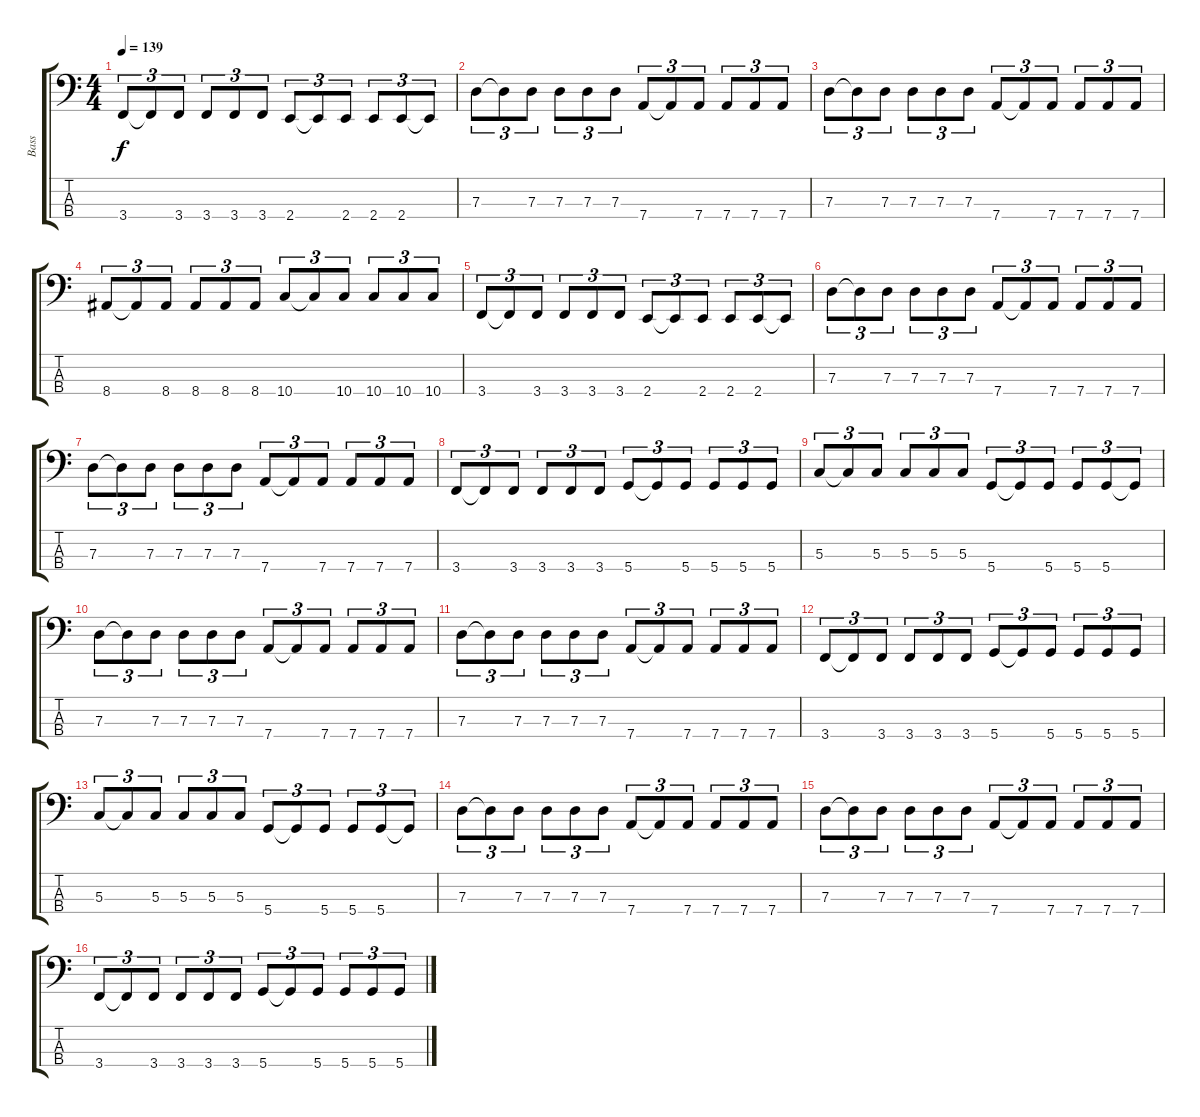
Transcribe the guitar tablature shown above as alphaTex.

\track ("Bass" "Bass") {instrument electricbasspick}
\staff {score tabs}
\tuning (F2 C2 G1 D1) {hide}
\ts (4 4)
\tempo 139
\clef f4
\ks c
3.4.8{tu (3 2) dy f} 3.4{t}.8{tu (3 2)} 3.4.8{tu (3 2)} 3.4.8{tu (3 2)} 3.4.8{tu (3 2)} 3.4.8{tu (3 2)} 2.4.8{tu (3 2)} 2.4{t}.8{tu (3 2)} 2.4.8{tu (3 2)} 2.4.8{tu (3 2)} 2.4.8{tu (3 2)} 2.4{t}.8{tu (3 2)} |
7.3.8{tu (3 2)} 7.3{t}.8{tu (3 2)} 7.3.8{tu (3 2)} 7.3.8{tu (3 2)} 7.3.8{tu (3 2)} 7.3.8{tu (3 2)} 7.4.8{tu (3 2)} 7.4{t}.8{tu (3 2)} 7.4.8{tu (3 2)} 7.4.8{tu (3 2)} 7.4.8{tu (3 2)} 7.4.8{tu (3 2)} |
7.3.8{tu (3 2)} 7.3{t}.8{tu (3 2)} 7.3.8{tu (3 2)} 7.3.8{tu (3 2)} 7.3.8{tu (3 2)} 7.3.8{tu (3 2)} 7.4.8{tu (3 2)} 7.4{t}.8{tu (3 2)} 7.4.8{tu (3 2)} 7.4.8{tu (3 2)} 7.4.8{tu (3 2)} 7.4.8{tu (3 2)} |
8.4.8{tu (3 2)} 8.4{t}.8{tu (3 2)} 8.4.8{tu (3 2)} 8.4.8{tu (3 2)} 8.4.8{tu (3 2)} 8.4.8{tu (3 2)} 10.4.8{tu (3 2)} 10.4{t}.8{tu (3 2)} 10.4.8{tu (3 2)} 10.4.8{tu (3 2)} 10.4.8{tu (3 2)} 10.4.8{tu (3 2)} |
3.4.8{tu (3 2)} 3.4{t}.8{tu (3 2)} 3.4.8{tu (3 2)} 3.4.8{tu (3 2)} 3.4.8{tu (3 2)} 3.4.8{tu (3 2)} 2.4.8{tu (3 2)} 2.4{t}.8{tu (3 2)} 2.4.8{tu (3 2)} 2.4.8{tu (3 2)} 2.4.8{tu (3 2)} 2.4{t}.8{tu (3 2)} |
7.3.8{tu (3 2)} 7.3{t}.8{tu (3 2)} 7.3.8{tu (3 2)} 7.3.8{tu (3 2)} 7.3.8{tu (3 2)} 7.3.8{tu (3 2)} 7.4.8{tu (3 2)} 7.4{t}.8{tu (3 2)} 7.4.8{tu (3 2)} 7.4.8{tu (3 2)} 7.4.8{tu (3 2)} 7.4.8{tu (3 2)} |
7.3.8{tu (3 2)} 7.3{t}.8{tu (3 2)} 7.3.8{tu (3 2)} 7.3.8{tu (3 2)} 7.3.8{tu (3 2)} 7.3.8{tu (3 2)} 7.4.8{tu (3 2)} 7.4{t}.8{tu (3 2)} 7.4.8{tu (3 2)} 7.4.8{tu (3 2)} 7.4.8{tu (3 2)} 7.4.8{tu (3 2)} |
3.4.8{tu (3 2)} 3.4{t}.8{tu (3 2)} 3.4.8{tu (3 2)} 3.4.8{tu (3 2)} 3.4.8{tu (3 2)} 3.4.8{tu (3 2)} 5.4.8{tu (3 2)} 5.4{t}.8{tu (3 2)} 5.4.8{tu (3 2)} 5.4.8{tu (3 2)} 5.4.8{tu (3 2)} 5.4.8{tu (3 2)} |
5.3.8{tu (3 2)} 5.3{t}.8{tu (3 2)} 5.3.8{tu (3 2)} 5.3.8{tu (3 2)} 5.3.8{tu (3 2)} 5.3.8{tu (3 2)} 5.4.8{tu (3 2)} 5.4{t}.8{tu (3 2)} 5.4.8{tu (3 2)} 5.4.8{tu (3 2)} 5.4.8{tu (3 2)} 5.4{t}.8{tu (3 2)} |
7.3.8{tu (3 2)} 7.3{t}.8{tu (3 2)} 7.3.8{tu (3 2)} 7.3.8{tu (3 2)} 7.3.8{tu (3 2)} 7.3.8{tu (3 2)} 7.4.8{tu (3 2)} 7.4{t}.8{tu (3 2)} 7.4.8{tu (3 2)} 7.4.8{tu (3 2)} 7.4.8{tu (3 2)} 7.4.8{tu (3 2)} |
7.3.8{tu (3 2)} 7.3{t}.8{tu (3 2)} 7.3.8{tu (3 2)} 7.3.8{tu (3 2)} 7.3.8{tu (3 2)} 7.3.8{tu (3 2)} 7.4.8{tu (3 2)} 7.4{t}.8{tu (3 2)} 7.4.8{tu (3 2)} 7.4.8{tu (3 2)} 7.4.8{tu (3 2)} 7.4.8{tu (3 2)} |
3.4.8{tu (3 2)} 3.4{t}.8{tu (3 2)} 3.4.8{tu (3 2)} 3.4.8{tu (3 2)} 3.4.8{tu (3 2)} 3.4.8{tu (3 2)} 5.4.8{tu (3 2)} 5.4{t}.8{tu (3 2)} 5.4.8{tu (3 2)} 5.4.8{tu (3 2)} 5.4.8{tu (3 2)} 5.4.8{tu (3 2)} |
5.3.8{tu (3 2)} 5.3{t}.8{tu (3 2)} 5.3.8{tu (3 2)} 5.3.8{tu (3 2)} 5.3.8{tu (3 2)} 5.3.8{tu (3 2)} 5.4.8{tu (3 2)} 5.4{t}.8{tu (3 2)} 5.4.8{tu (3 2)} 5.4.8{tu (3 2)} 5.4.8{tu (3 2)} 5.4{t}.8{tu (3 2)} |
7.3.8{tu (3 2)} 7.3{t}.8{tu (3 2)} 7.3.8{tu (3 2)} 7.3.8{tu (3 2)} 7.3.8{tu (3 2)} 7.3.8{tu (3 2)} 7.4.8{tu (3 2)} 7.4{t}.8{tu (3 2)} 7.4.8{tu (3 2)} 7.4.8{tu (3 2)} 7.4.8{tu (3 2)} 7.4.8{tu (3 2)} |
7.3.8{tu (3 2)} 7.3{t}.8{tu (3 2)} 7.3.8{tu (3 2)} 7.3.8{tu (3 2)} 7.3.8{tu (3 2)} 7.3.8{tu (3 2)} 7.4.8{tu (3 2)} 7.4{t}.8{tu (3 2)} 7.4.8{tu (3 2)} 7.4.8{tu (3 2)} 7.4.8{tu (3 2)} 7.4.8{tu (3 2)} |
3.4.8{tu (3 2)} 3.4{t}.8{tu (3 2)} 3.4.8{tu (3 2)} 3.4.8{tu (3 2)} 3.4.8{tu (3 2)} 3.4.8{tu (3 2)} 5.4.8{tu (3 2)} 5.4{t}.8{tu (3 2)} 5.4.8{tu (3 2)} 5.4.8{tu (3 2)} 5.4.8{tu (3 2)} 5.4.8{tu (3 2)}
